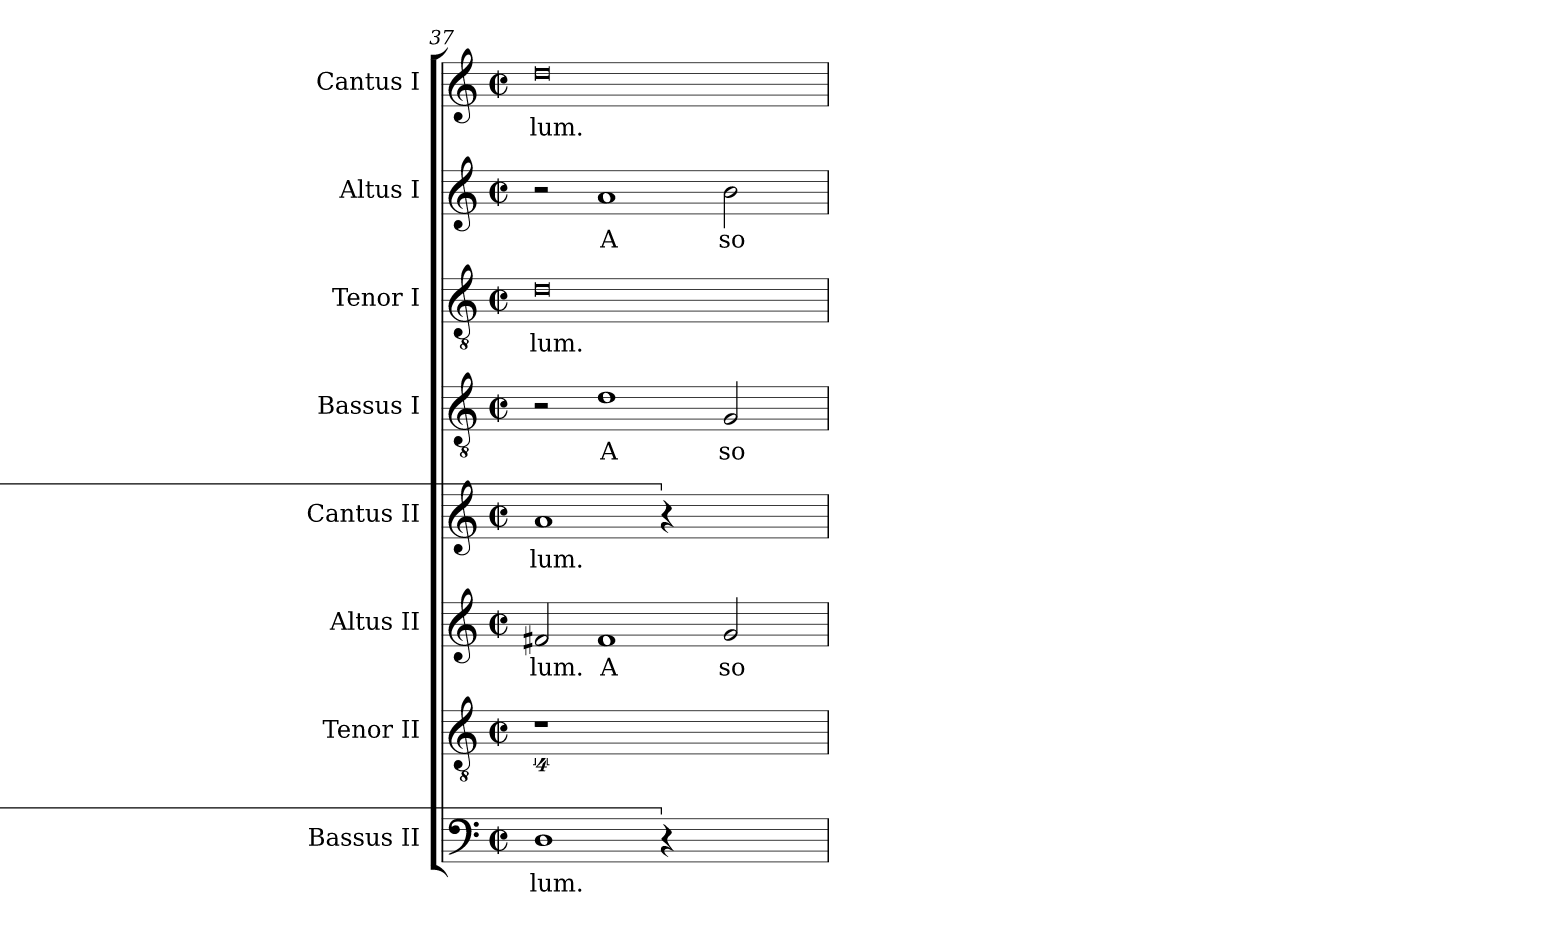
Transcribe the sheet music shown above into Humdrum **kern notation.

**kern	**text	**kern	**kern	**text	**kern	**text	**kern	**text	**kern	**text	**kern	**text	**kern	**text
*part8	*part8	*part7	*part6	*part6	*part5	*part5	*part4	*part4	*part3	*part3	*part2	*part2	*part1	*part1
*staff8	*staff8	*staff7	*staff6	*staff6	*staff5	*staff5	*staff4	*staff4	*staff3	*staff3	*staff2	*staff2	*staff1	*staff1
*I"Bassus II	*	*I"Tenor II	*I"Altus II	*	*I"Cantus II	*	*I"Bassus I	*	*I"Tenor I	*	*I"Altus I	*	*I"Cantus I	*
*clefF4	*	*clefGv2	*clefG2	*	*clefG2	*	*clefGv2	*	*clefGv2	*	*clefG2	*	*clefG2	*
*M2/2	*	*M2/2	*M2/2	*	*M2/2	*	*M2/2	*	*M2/2	*	*M2/2	*	*M2/2	*
*met(c|)	*	*met(c|)	*met(c|)	*	*met(c|)	*	*met(c|)	*	*met(c|)	*	*met(c|)	*	*met(c|)	*
=37	=37	=37	=37	=37	=37	=37	=37	=37	=37	=37	=37	=37	=37	=37
!	!LO:LY:b:cj	!	!	!LO:LY:b:cj	!	!LO:LY:b:cj	!	!	!	!LO:LY:b:cj	!	!	!	!LO:LY:b
1D	lum.	4%9r	2f#X/	-lum.	1a	-lum.	2r	.	0d	-lum.	2r	.	0dd	-lum.
!	!	!	!	!LO:LY:b:cj	!	!	!	!LO:LY:b:cj	!	!	!	!LO:LY:b:cj	!	!
.	.	.	1f#	A	.	.	1d	A	.	.	1a	A	.	.
!LO:N:vis=1	!	!	!	!	!LO:N:vis=1	!	!	!	!	!	!	!	!	!
4%5r	.	.	.	.	4%5r	.	.	.	.	.	.	.	.	.
!	!	!	!	!LO:LY:b:cj	!	!	!	!LO:LY:b:cj	!	!	!	!LO:LY:b:cj	!	!
.	.	.	2g/	so-	.	.	2G/	so	.	.	2b\	so-	.	.
.	.	.	4ryy	.	.	.	4ryy	.	4ryy	.	4ryy	.	4ryy	.
=	=	=	=	=	=	=	=	=	=	=	=	=	=	=
*-	*-	*-	*-	*-	*-	*-	*-	*-	*-	*-	*-	*-	*-	*-
